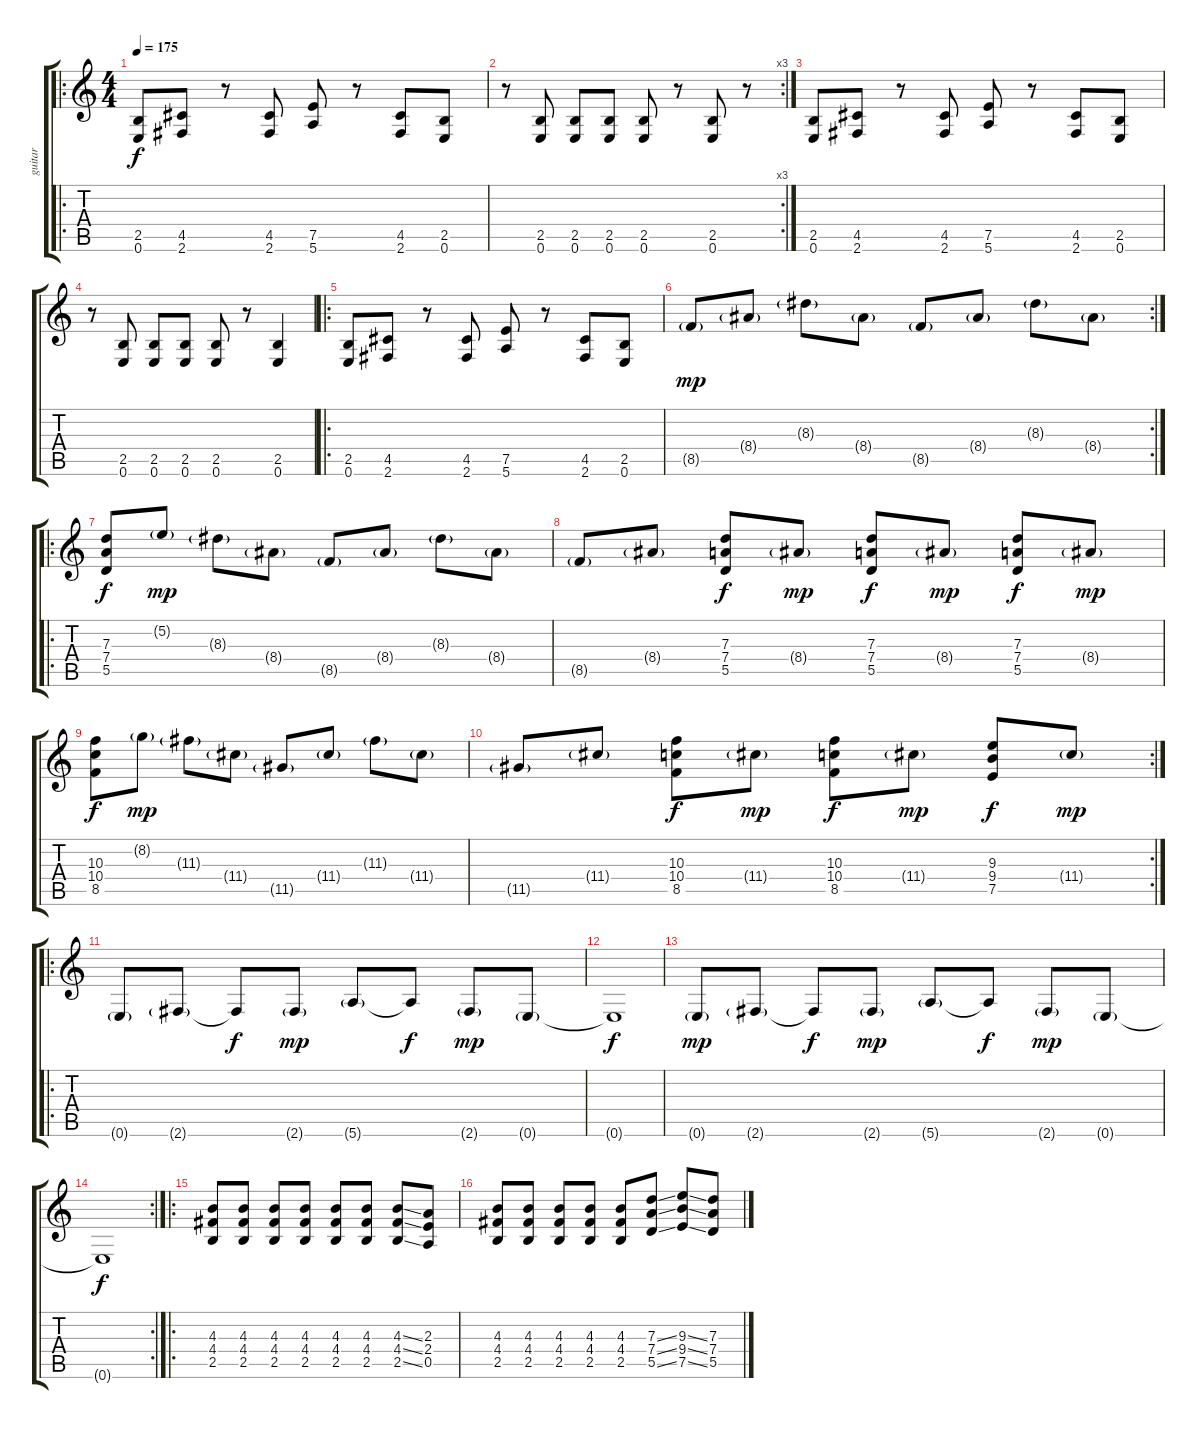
\track ("guitar" "guitar") {instrument distortionguitar}
\staff {score tabs}
\tuning (E4 B3 G3 D3 A2 E2) {hide}
\ro
\ts (4 4)
\tempo 175
\clef g2
\ks c
(2.5 0.6).8{dy f} (4.5 2.6).8 r.8 (4.5 2.6).8 (7.5 5.6).8 r.8 (4.5 2.6).8 (2.5 0.6).8 |
\rc 3
r.8 (2.5 0.6).8 (2.5 0.6).8 (2.5 0.6).8 (2.5 0.6).8 r.8 (2.5 0.6).8 r.8 |
(2.5 0.6).8 (4.5 2.6).8 r.8 (4.5 2.6).8 (7.5 5.6).8 r.8 (4.5 2.6).8 (2.5 0.6).8 |
r.8 (2.5 0.6).8 (2.5 0.6).8 (2.5 0.6).8 (2.5 0.6).8 r.8 (2.5 0.6).4 |
\ro
(2.5 0.6).8 (4.5 2.6).8 r.8 (4.5 2.6).8 (7.5 5.6).8 r.8 (4.5 2.6).8 (2.5 0.6).8 |
\rc 2
8.5{g}.8{dy mp} 8.4{g}.8 8.3{g}.8 8.4{g}.8 8.5{g}.8 8.4{g}.8 8.3{g}.8 8.4{g}.8 |
\ro
(7.3 7.4 5.5).8{dy f instrument electricguitarmuted} 5.2{g}.8{dy mp} 8.3{g}.8 8.4{g}.8 8.5{g}.8 8.4{g}.8 8.3{g}.8 8.4{g}.8 |
8.5{g}.8 8.4{g}.8 (7.3 7.4 5.5).8{dy f} 8.4{g}.8{dy mp} (7.3 7.4 5.5).8{dy f} 8.4{g}.8{dy mp} (7.3 7.4 5.5).8{dy f} 8.4{g}.8{dy mp} |
(10.3 10.4 8.5).8{dy f} 8.2{g}.8{dy mp} 11.3{g}.8 11.4{g}.8 11.5{g}.8 11.4{g}.8 11.3{g}.8 11.4{g}.8 |
\rc 2
11.5{g}.8 11.4{g}.8 (10.3 10.4 8.5).8{dy f} 11.4{g}.8{dy mp} (10.3 10.4 8.5).8{dy f} 11.4{g}.8{dy mp} (9.3 9.4 7.5).8{dy f} 11.4{g}.8{dy mp} |
\ro
0.6{g}.8{volume 10 balance 0 instrument overdrivenguitar} 2.6{g}.8 2.6{t}.8{dy f} 2.6{g}.8{dy mp} 5.6{g}.8 5.6{t}.8{dy f} 2.6{g}.8{dy mp} 0.6{g}.8 |
0.6{t}.1{dy f} |
0.6{g}.8{dy mp volume 10 balance 0 instrument overdrivenguitar} 2.6{g}.8 2.6{t}.8{dy f} 2.6{g}.8{dy mp} 5.6{g}.8 5.6{t}.8{dy f} 2.6{g}.8{dy mp} 0.6{g}.8 |
\rc 2
0.6{t}.1{dy f} |
\ro
(4.3 4.4 2.5).8{volume 13 balance 8 instrument distortionguitar} (4.3 4.4 2.5).8 (4.3 4.4 2.5).8 (4.3 4.4 2.5).8 (4.3 4.4 2.5).8 (4.3 4.4 2.5).8 (4.3{ss} 4.4{ss} 2.5{ss}).8 (2.3 2.4 0.5).8 |
(4.3 4.4 2.5).8 (4.3 4.4 2.5).8 (4.3 4.4 2.5).8 (4.3 4.4 2.5).8 (4.3 4.4 2.5).8 (7.3{ss} 7.4{ss} 5.5{ss}).8 (9.3{ss} 9.4{ss} 7.5{ss}).8 (7.3 7.4 5.5).8
